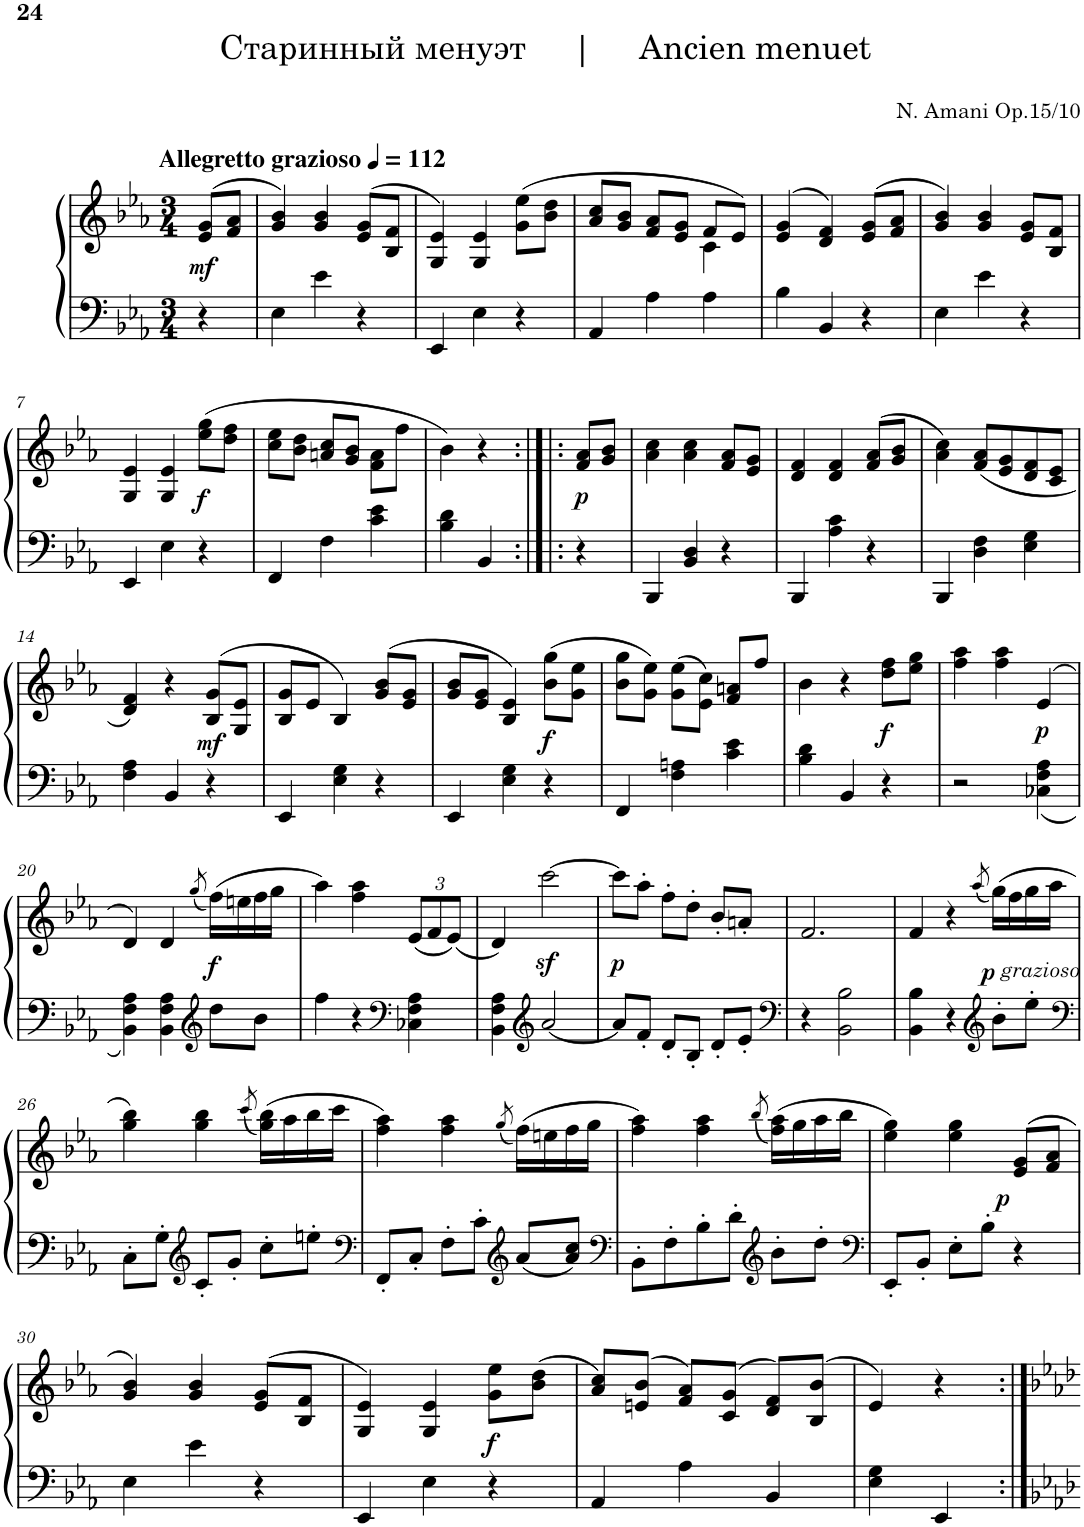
**kern	**kern	**dynam
*part1	*part1	*part1
*staff2	*staff1	*staff1/2
*I"Piano	*	*
*I'Pno.	*	*
!!LO:PB:g=z
*clefF4	*clefG2	*
*k[b-e-a-]	*k[b-e-a-]	*
*M3/4	*M3/4	*
*MM112	*MM112	*
=1	=1	=1
!	!LO:TX:a:B:t=Allegretto grazioso	!
!	!	!LO:DY:b
4r	(>8e-/ 8g/L	mf
.	8f/ 8a-/J	.
=2	=2	=2
4E-\	4g/ 4b-/)	.
4e-\	4g/ 4b-/	.
4r	(>8e-/ 8g/L	.
.	8B-/ 8f/J	.
=3	=3	=3
4EE-/	4G/ 4e-/)	.
4E-\	4G/ 4e-/	.
4r	(8g\ 8ee-\L	.
.	8b-\ 8dd\J	.
=4	=4	=4
*	*^	*
4AA-/	8a-/ 8cc/L	2ryy	.
.	8g/ 8b-/J	.	.
4A-\	8f/ 8a-/L	.	.
.	8e-/ 8g/J	.	.
4A-\	8f/L	4c\	.
.	8e-/J)	.	.
*	*v	*v	*
=5	=5	=5
4B-\	(>4e-/ 4g/	.
4BB-/	4d/ 4f/)	.
4r	(>8e-/ 8g/L	.
.	8f/ 8a-/J	.
=6	=6	=6
4E-\	4g/ 4b-/)	.
4e-\	4g/ 4b-/	.
4r	8e-/ 8g/L	.
.	8B-/ 8f/J	.
!!LO:LB:g=z
=7	=7	=7
4EE-/	4G/ 4e-/	.
4E-\	4G/ 4e-/	.
!	!	!LO:DY:b
4r	(8ee-\ 8gg\L	f
.	8dd\ 8ff\J	.
=8	=8	=8
4FF/	8cc\ 8ee-\L	.
.	8b-\ 8dd\J	.
4F\	8an/ 8cc/L	.
.	8g/ 8b-/J	.
4c\ 4e-\	8f\ 8a\L	.
.	8ff\J	.
=9	=9	=9
4B-\ 4d\	4b-\)	.
4BB-/	4r	.
=10:|!|:	=10:|!|:	=10:|!|:
!	!	!LO:DY:b
4r	8f/ 8a-/L	p
.	8g/ 8b-/J	.
=11	=11	=11
4BBB-/	4a-\ 4cc\	.
4BB-/ 4D/	4a-\ 4cc\	.
4r	8f/ 8a-/L	.
.	8e-/ 8g/J	.
=12	=12	=12
4BBB-/	4d/ 4f/	.
4A-\ 4c\	4d/ 4f/	.
4r	(>8f/ 8a-/L	.
.	8g/ 8b-/J	.
=13	=13	=13
4BBB-/	4a-\ 4cc\)	.
4D\ 4F\	(8f/ 8a-/L	.
.	8e-/ 8g/	.
4E-\ 4G\	8d/ 8f/	.
.	8c/ 8e-/J	.
!!LO:LB:g=z
=14	=14	=14
4F\ 4A-\	4d/ 4f/)	.
4BB-/	4r	.
!	!	!LO:DY:b
4r	(>8B-/ 8g/L	mf
.	8G/ 8e-/J	.
=15	=15	=15
4EE-/	8B-/ 8g/L	.
.	8e-/J	.
4E-\ 4G\	4B-/)	.
4r	(>8g/ 8b-/L	.
.	8e-/ 8g/J	.
=16	=16	=16
4EE-/	8g/ 8b-/L	.
.	8e-/ 8g/J	.
4E-\ 4G\	4B-/ 4e-/)	.
!	!	!LO:DY:b
4r	(8b-\ 8gg\L	f
.	8g\ 8ee-\J	.
=17	=17	=17
4FF/	8b-\ 8gg\L	.
.	8g\ 8ee-\J)	.
4F\ 4An\	(8g\ 8ee-\L	.
.	8e-\ 8cc\J)	.
4c\ 4e-\	8f/ 8an/L	.
.	8ff/J	.
=18	=18	=18
4B-\ 4d\	4b-\	.
4BB-/	4r	.
!	!	!LO:DY:b
4r	8dd\ 8ff\L	f
.	8ee-\ 8gg\J	.
=19	=19	=19
2r	4ff\ 4aa-\	.
.	4ff\ 4aa-\	.
!	!	!LO:DY:b
4C-X\ 4F\ 4A-\	(>4e-/	p
!!LO:LB:g=z
=20	=20	=20
4BB-\ 4F\ 4A-\	4d/)	.
4BB-\ 4F\ 4A-\	4d/	.
*clefG2	*	*
.	(8qgg/	.
!	!	!LO:DY:b
8dd\L	(16ff\LL)	f
.	16een\	.
8b-\J	16ff\	.
.	16gg\JJ	.
=21	=21	=21
4ff\	4aa-\)	.
4r	4ff\ 4aa-\	.
*clefF4	*	*
*	*Xbrackettup	*
4C-X\ 4F\ 4A-\	(12e-/L	.
.	12f/	.
.	(12e-/J)	.
=22	=22	=22
4BB-\ 4F\ 4A-\	4d/)	.
*clefG2	*	*
[2a-/	[2cccz<\	.
=23	=23	=23
!	!	!LO:DY:b
8a-/L]	8ccc\L]	p
8f'/J	8aa-'\J	.
8d'/L	8ff'\L	.
8B-'/J	8dd'\J	.
8d'/L	8b-'/L	.
8e-'/J	8an'/J	.
=24	=24	=24
*clefF4	*	*
4r	2.f/	.
2BB-\ 2B-\	.	.
=25	=25	=25
4BB-\ 4B-\	4f/	.
4r	4r	.
*clefG2	*	*
.	(8qaa-/	.
!	!LO:TX:b:i:t=grazioso	!
!	!	!LO:DY:b
8b-'\L	(16gg\LL)	p
.	16ff\	.
8ee-'\J	16gg\	.
.	16aa-\JJ	.
!!LO:LB:g=z
=26	=26	=26
*clefF4	*	*
8C'\L	4gg\ 4bb-\)	.
8G'\J	.	.
*clefG2	*	*
8c'/L	4gg\ 4bb-\	.
8g'/J	.	.
.	(8qccc/	.
8cc'\L	(16gg\ 16bb-\LL)	.
.	16aa-\	.
8een'\J	16bb-\	.
.	16ccc\JJ	.
=27	=27	=27
*clefF4	*	*
8FF'/L	4ff\ 4aa-\)	.
8C'/J	.	.
8F'\L	4ff\ 4aa-\	.
8c'\J	.	.
*clefG2	*	*
.	(8qgg/	.
8a-/L	(16ff\LL)	.
.	16een\	.
8a-/ 8cc/J	16ff\	.
.	16gg\JJ	.
=28	=28	=28
*clefF4	*	*
8BB-'\L	4ff\ 4aa-\)	.
8F'\	.	.
8B-'\	4ff\ 4aa-\	.
8d'\J	.	.
*clefG2	*	*
.	(8qbb-/	.
8b-'\L	(16ff\ 16aa-\LL)	.
.	16gg\	.
8dd'\J	16aa-\	.
.	16bb-\JJ	.
=29	=29	=29
*clefF4	*	*
8EE-'/L	4ee-\ 4gg\)	.
8BB-'/J	.	.
8E-'\L	4ee-\ 4gg\	.
8B-'\J	.	.
!	!	!LO:DY:b
4r	(>8e-/ 8g/L	p
.	8f/ 8a-/J	.
!!LO:LB:g=z
=30	=30	=30
4E-\	4g/ 4b-/)	.
4e-\	4g/ 4b-/	.
4r	(>8e-/ 8g/L	.
.	8B-/ 8f/J	.
=31	=31	=31
4EE-/	4G/ 4e-/)	.
4E-\	4G/ 4e-/	.
!	!	!LO:DY:b
4r	8g\ 8ee-\L	f
.	(8b-\ 8dd\J	.
=32	=32	=32
4AA-/	8a-/ 8cc/L)	.
.	(>8en/ 8b-/J	.
4A-\	8f/ 8a-/L)	.
.	(>8c/ 8g/J	.
4BB-/	8d/ 8f/L)	.
.	(>8B-/ 8b-/J	.
=33	=33	=33
4E-\ 4G\	4e-/)	.
4EE-/	4r	.
=:|!	=:|!	=:|!
*-	*-	*-
